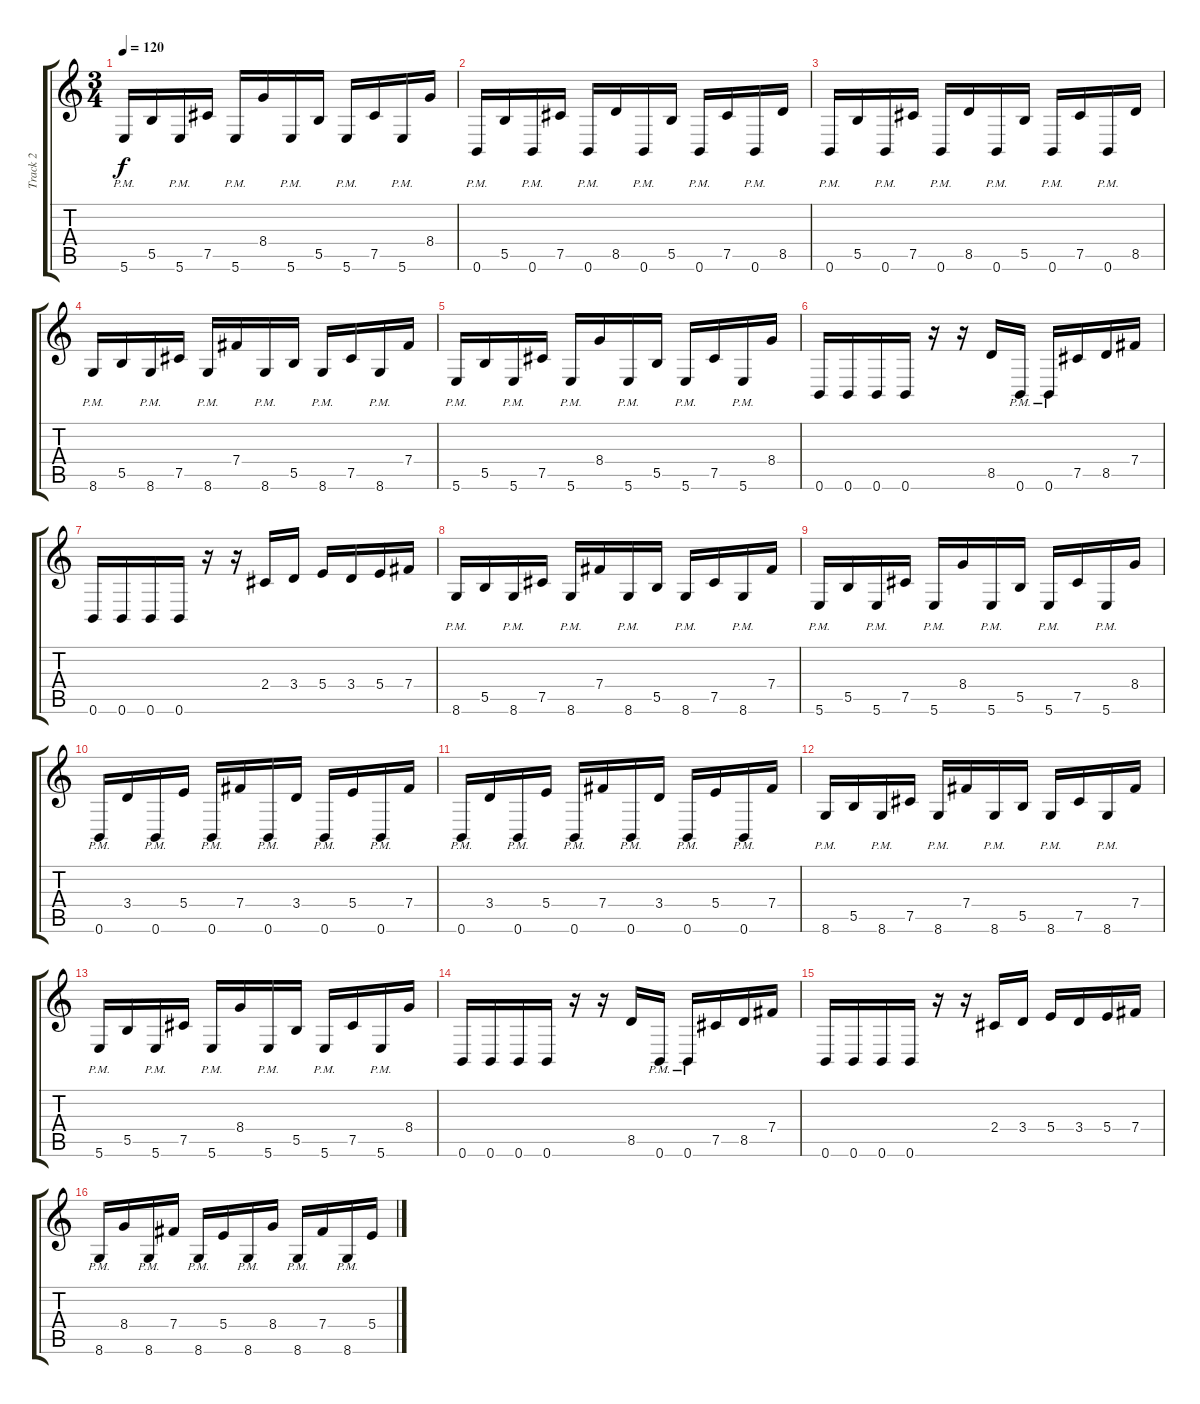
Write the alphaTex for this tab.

\track ("Track 2" "Track 2") {instrument distortionguitar}
\staff {score tabs}
\tuning (Db4 Ab3 E3 B2 Gb2 B1) {hide}
\ts (3 4)
\tempo 120
\clef g2
\ks c
5.6{pm}.16{dy f} 5.5.16 5.6{pm}.16 7.5.16 5.6{pm}.16 8.4.16 5.6{pm}.16 5.5.16 5.6{pm}.16 7.5.16 5.6{pm}.16 8.4.16 |
0.6{pm}.16 5.5.16 0.6{pm}.16 7.5.16 0.6{pm}.16 8.5.16 0.6{pm}.16 5.5.16 0.6{pm}.16 7.5.16 0.6{pm}.16 8.5.16 |
0.6{pm}.16 5.5.16 0.6{pm}.16 7.5.16 0.6{pm}.16 8.5.16 0.6{pm}.16 5.5.16 0.6{pm}.16 7.5.16 0.6{pm}.16 8.5.16 |
8.6{pm}.16 5.5.16 8.6{pm}.16 7.5.16 8.6{pm}.16 7.4.16 8.6{pm}.16 5.5.16 8.6{pm}.16 7.5.16 8.6{pm}.16 7.4.16 |
5.6{pm}.16 5.5.16 5.6{pm}.16 7.5.16 5.6{pm}.16 8.4.16 5.6{pm}.16 5.5.16 5.6{pm}.16 7.5.16 5.6{pm}.16 8.4.16 |
0.6.16 0.6.16 0.6.16 0.6.16 r.16 r.16 8.5.16 0.6{pm}.16 0.6{pm}.16 7.5.16 8.5.16 7.4.16 |
0.6.16 0.6.16 0.6.16 0.6.16 r.16 r.16 2.4.16 3.4.16 5.4.16 3.4.16 5.4.16 7.4.16 |
8.6{pm}.16 5.5.16 8.6{pm}.16 7.5.16 8.6{pm}.16 7.4.16 8.6{pm}.16 5.5.16 8.6{pm}.16 7.5.16 8.6{pm}.16 7.4.16 |
5.6{pm}.16 5.5.16 5.6{pm}.16 7.5.16 5.6{pm}.16 8.4.16 5.6{pm}.16 5.5.16 5.6{pm}.16 7.5.16 5.6{pm}.16 8.4.16 |
0.6{pm}.16 3.4.16 0.6{pm}.16 5.4.16 0.6{pm}.16 7.4.16 0.6{pm}.16 3.4.16 0.6{pm}.16 5.4.16 0.6{pm}.16 7.4.16 |
0.6{pm}.16 3.4.16 0.6{pm}.16 5.4.16 0.6{pm}.16 7.4.16 0.6{pm}.16 3.4.16 0.6{pm}.16 5.4.16 0.6{pm}.16 7.4.16 |
8.6{pm}.16 5.5.16 8.6{pm}.16 7.5.16 8.6{pm}.16 7.4.16 8.6{pm}.16 5.5.16 8.6{pm}.16 7.5.16 8.6{pm}.16 7.4.16 |
5.6{pm}.16 5.5.16 5.6{pm}.16 7.5.16 5.6{pm}.16 8.4.16 5.6{pm}.16 5.5.16 5.6{pm}.16 7.5.16 5.6{pm}.16 8.4.16 |
0.6.16 0.6.16 0.6.16 0.6.16 r.16 r.16 8.5.16 0.6{pm}.16 0.6{pm}.16 7.5.16 8.5.16 7.4.16 |
0.6.16 0.6.16 0.6.16 0.6.16 r.16 r.16 2.4.16 3.4.16 5.4.16 3.4.16 5.4.16 7.4.16 |
8.6{pm}.16 8.4.16 8.6{pm}.16 7.4.16 8.6{pm}.16 5.4.16 8.6{pm}.16 8.4.16 8.6{pm}.16 7.4.16 8.6{pm}.16 5.4.16
